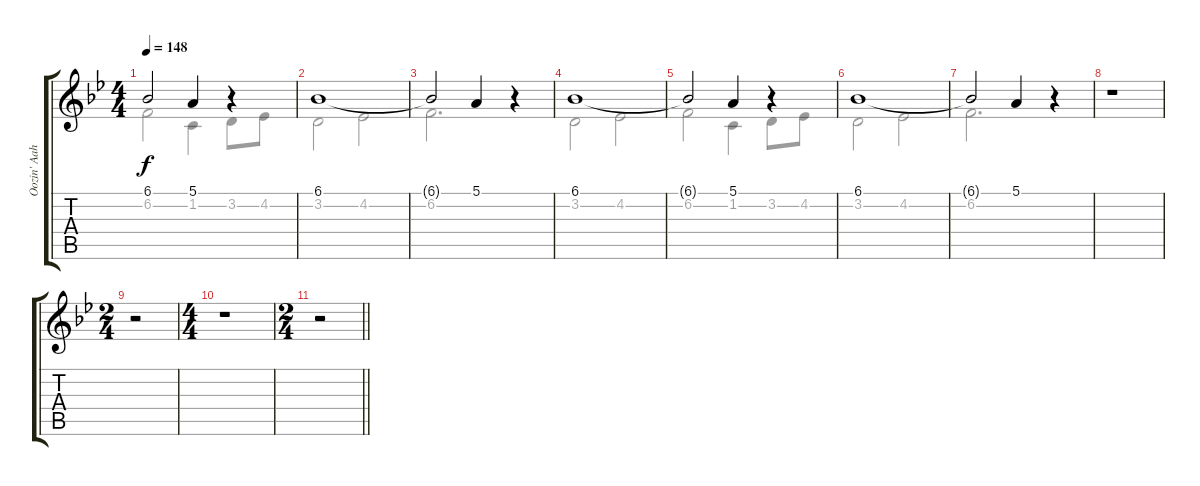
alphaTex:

\track ("Oozin' Aahs" "Oozin' Aah") {instrument choiraahs}
\staff {score tabs}
\tuning (E4 B3 G3 D3 A2 E2) {hide}
\voice
\ts (4 4)
\tempo 148
\clef g2
\ks gminor
6.1{t}.2{dy f} 5.1.4 r.4 |
6.1.1 |
6.1{t}.2 5.1.4 r.4 |
6.1.1 |
6.1{t}.2 5.1.4 r.4 |
6.1.1 |
6.1{t}.2 5.1.4 r.4 |
r.1 |
\ts (2 4)
r.2 |
\ts (4 4)
r.1 |
\ts (2 4)
\barLineRight lightlight
r.2
\voice
\clef g2
\ottava regular
\simile none
\ks gminor
6.2.2{dy f} 1.2.4 3.2.8 4.2.8 |
3.2.2 4.2.2 |
6.2.2{d} r.4 |
3.2.2 4.2.2 |
6.2.2 1.2.4 3.2.8 4.2.8 |
3.2.2 4.2.2 |
6.2.2{d} r.4 |
|
|
|
\barLineRight lightlight
